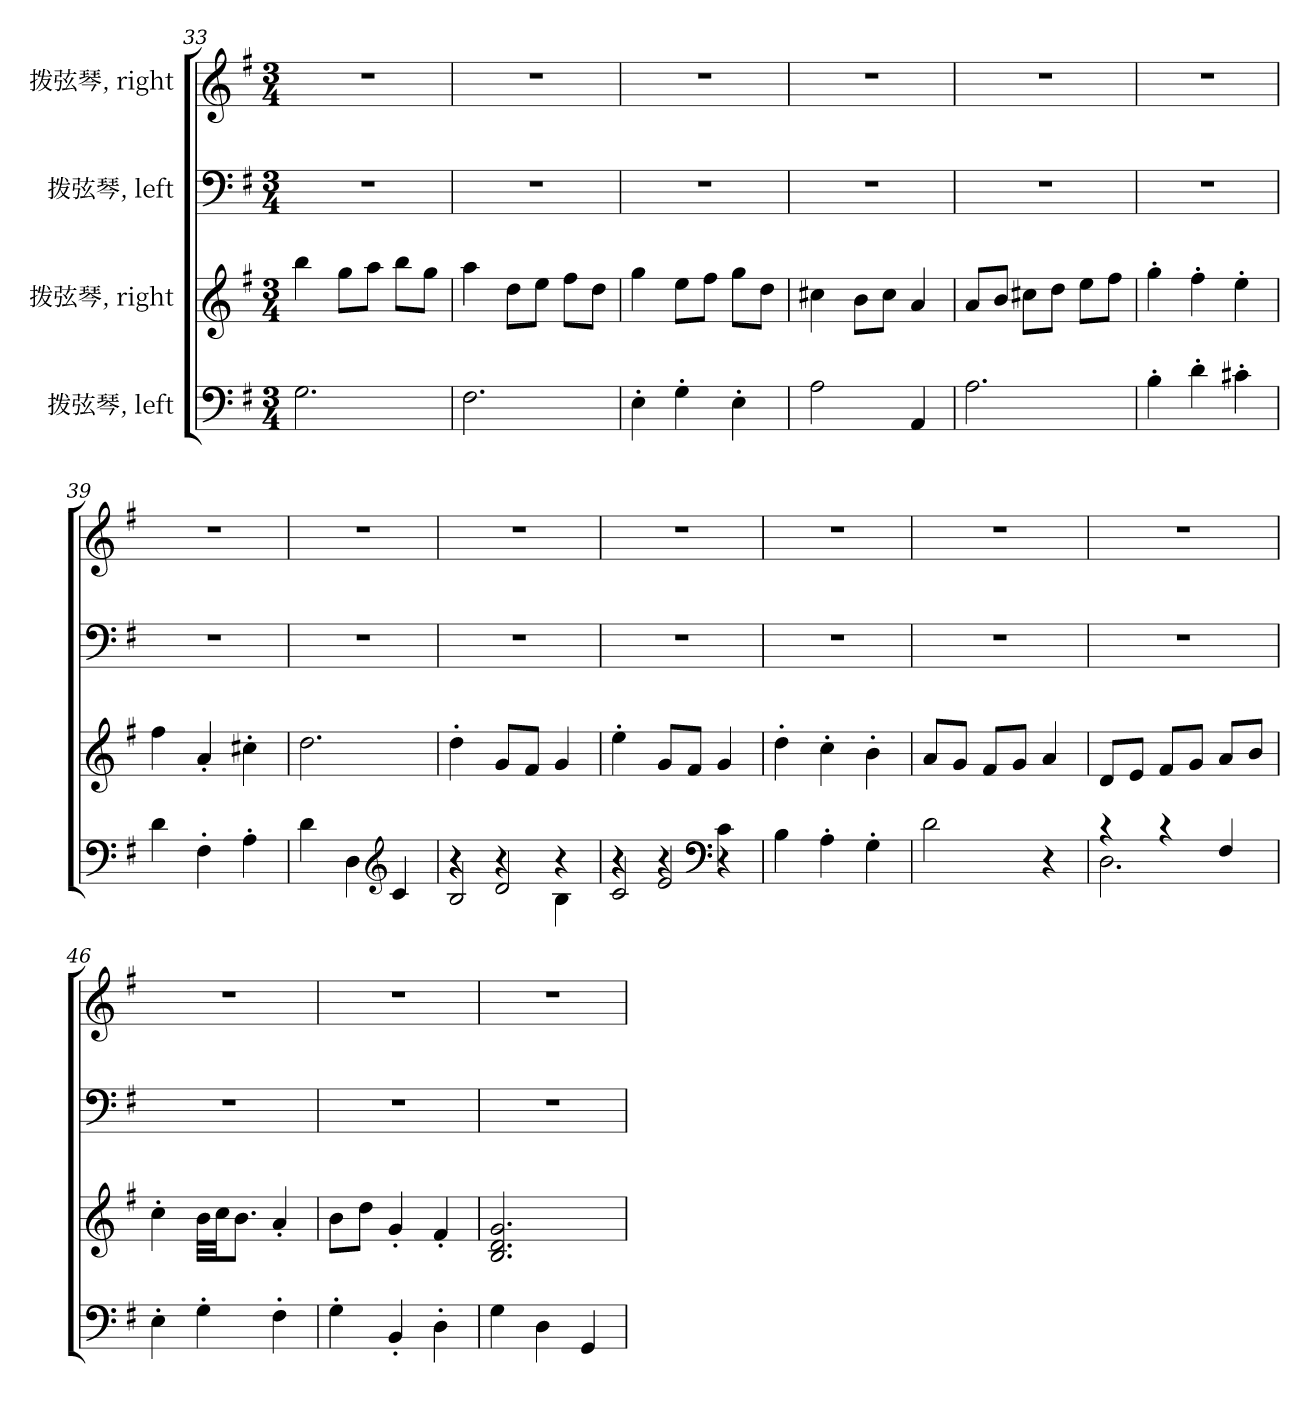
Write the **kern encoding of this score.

**kern	**kern	**kern	**kern
*part4	*part3	*part2	*part1
*staff4	*staff3	*staff2	*staff1
*I"拨弦琴, left	*I"拨弦琴, right	*I"拨弦琴, left	*I"拨弦琴, right
!!LO:LB:g=z
*clefF4	*clefG2	*clefF4	*clefG2
*k[f#]	*k[f#]	*k[f#]	*k[f#]
*M3/4	*M3/4	*M3/4	*M3/4
=33	=33	=33	=33
2.G\	4bb\	2.r	2.r
.	8gg\L	.	.
.	8aa\J	.	.
.	8bb\L	.	.
.	8gg\J	.	.
=34	=34	=34	=34
2.F#\	4aa\	2.r	2.r
.	8dd\L	.	.
.	8ee\J	.	.
.	8ff#\L	.	.
.	8dd\J	.	.
=35	=35	=35	=35
4E'\	4gg\	2.r	2.r
4G'\	8ee\L	.	.
.	8ff#\J	.	.
4E'\	8gg\L	.	.
.	8dd\J	.	.
=36	=36	=36	=36
2A\	4cc#X\	2.r	2.r
.	8b\L	.	.
.	8cc#\J	.	.
4AA/	4a/	.	.
=37	=37	=37	=37
2.A\	8a/L	2.r	2.r
.	8b/J	.	.
.	8cc#X\L	.	.
.	8dd\J	.	.
.	8ee\L	.	.
.	8ff#\J	.	.
=38	=38	=38	=38
4B'\	4gg'\	2.r	2.r
4d'\	4ff#'\	.	.
4c#X'\	4ee'\	.	.
=39	=39	=39	=39
4d\	4ff#\	2.r	2.r
4F#'\	4a'/	.	.
4A'\	4cc#X'\	.	.
!!LO:PB:g=z
=40	=40	=40	=40
4d\	2.dd\	2.r	2.r
4D\	.	.	.
*clefG2	*	*	*
4c/	.	.	.
=41	=41	=41	=41
*^	*	*	*
*	*^	*	*	*
4r	4r	2B/	4dd'\	2.r	2.r
2d/	4r	.	8g/L	.	.
.	.	.	8f#/J	.	.
.	4B\	4r	4g/	.	.
=42	=42	=42	=42	=42	=42
4r	4r	2c/	4ee'\	2.r	2.r
2e/	4r	.	8g/L	.	.
.	.	.	8f#/J	.	.
*clefF4	*	*	*	*	*
.	4c\	4r	4g/	.	.
*v	*v	*v	*	*	*
=43	=43	=43	=43
4B\	4dd'\	2.r	2.r
4A'\	4cc'\	.	.
4G'\	4b'\	.	.
=44	=44	=44	=44
2d\	8a/L	2.r	2.r
.	8g/J	.	.
.	8f#/L	.	.
.	8g/J	.	.
4r	4a/	.	.
=45	=45	=45	=45
*^	*	*	*
4r	2.D\	8d/L	2.r	2.r
.	.	8e/J	.	.
4r	.	8f#/L	.	.
.	.	8g/J	.	.
4F#/	.	8a/L	.	.
.	.	8b/J	.	.
*v	*v	*	*	*
=46	=46	=46	=46
4E'\	4cc'\	2.r	2.r
4G'\	32b\LLL	.	.
.	32cc\JJ	.	.
.	8.b\J	.	.
4F#'\	4a'/	.	.
!!LO:LB:g=z
=47	=47	=47	=47
4G'\	8b\L	2.r	2.r
.	8dd\J	.	.
4BB'/	4g'/	.	.
4D'\	4f#'/	.	.
=48	=48	=48	=48
4G\	2.B/ 2.d/ 2.g/	2.r	2.r
4D\	.	.	.
4GG/	.	.	.
=	=	=	=
*-	*-	*-	*-
